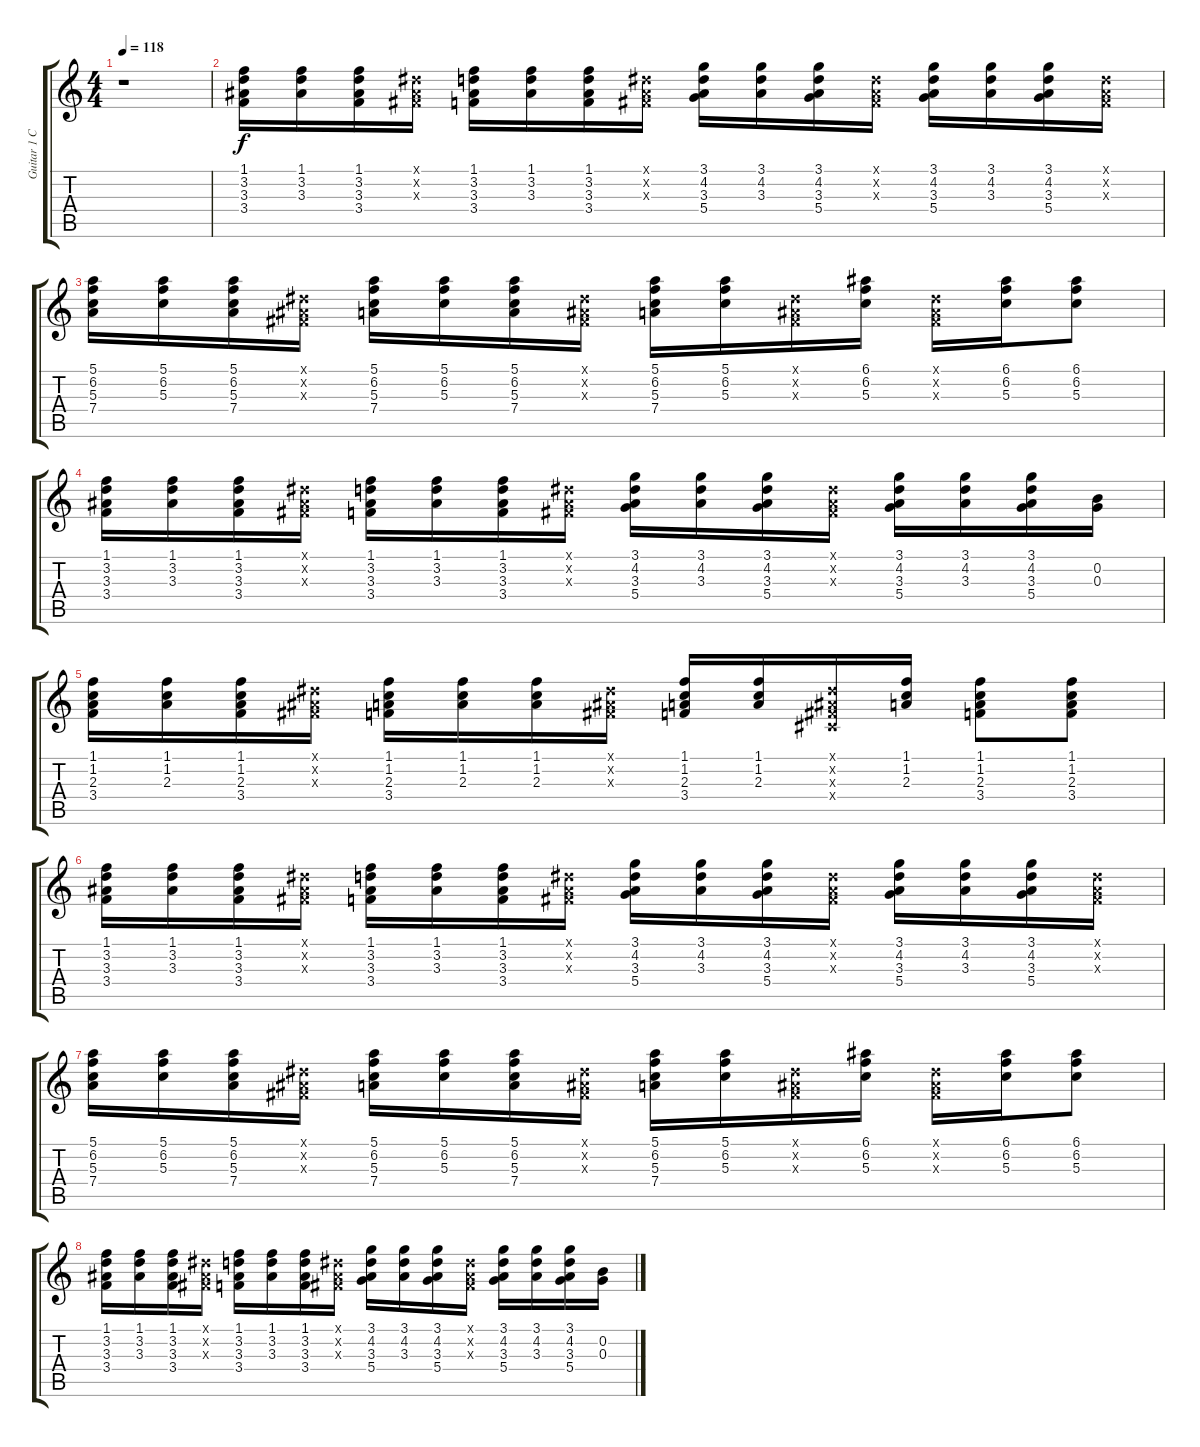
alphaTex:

\track ("Guitar 1 Clean" "Guitar 1 C") {instrument electricguitarclean}
\staff {score tabs}
\tuning (E4 B3 G3 D3 A2 E2) {hide}
\ts (4 4)
\tempo 118
\clef g2
\ks c
r.1{dy f} |
(1.1 3.2 3.3 3.4).16 (1.1 3.2 3.3).16 (1.1 3.2 3.3 3.4).16 (-1.1{x} -1.2{x} -1.3{x}).16 (1.1 3.2 3.3 3.4).16 (1.1 3.2 3.3).16 (1.1 3.2 3.3 3.4).16 (-1.1{x} -1.2{x} -1.3{x}).16 (3.1 4.2 3.3 5.4).16 (3.1 4.2 3.3).16 (3.1 4.2 3.3 5.4).16 (-1.1{x} -1.2{x} -1.3{x}).16 (3.1 4.2 3.3 5.4).16 (3.1 4.2 3.3).16 (3.1 4.2 3.3 5.4).16 (-1.1{x} -1.2{x} -1.3{x}).16 |
(5.1 6.2 5.3 7.4).16 (5.1 6.2 5.3).16 (5.1 6.2 5.3 7.4).16 (-1.1{x} -1.2{x} -1.3{x}).16 (5.1 6.2 5.3 7.4).16 (5.1 6.2 5.3).16 (5.1 6.2 5.3 7.4).16 (-1.1{x} -1.2{x} -1.3{x}).16 (5.1 6.2 5.3 7.4).16 (5.1 6.2 5.3).16 (-1.1{x} -1.2{x} -1.3{x}).16 (6.1 6.2 5.3).16 (-1.1{x} -1.2{x} -1.3{x}).16 (6.1 6.2 5.3).16 (6.1 6.2 5.3).8 |
(1.1 3.2 3.3 3.4).16 (1.1 3.2 3.3).16 (1.1 3.2 3.3 3.4).16 (-1.1{x} -1.2{x} -1.3{x}).16 (1.1 3.2 3.3 3.4).16 (1.1 3.2 3.3).16 (1.1 3.2 3.3 3.4).16 (-1.1{x} -1.2{x} -1.3{x}).16 (3.1 4.2 3.3 5.4).16 (3.1 4.2 3.3).16 (3.1 4.2 3.3 5.4).16 (-1.1{x} -1.2{x} -1.3{x}).16 (3.1 4.2 3.3 5.4).16 (3.1 4.2 3.3).16 (3.1 4.2 3.3 5.4).16 (0.2 0.3).16 |
(1.1 1.2 2.3 3.4).16 (1.1 1.2 2.3).16 (1.1 1.2 2.3 3.4).16 (-1.1{x} -1.2{x} -1.3{x}).16 (1.1 1.2 2.3 3.4).16 (1.1 1.2 2.3).16 (1.1 1.2 2.3).16 (-1.1{x} -1.2{x} -1.3{x}).16 (1.1 1.2 2.3 3.4).16 (1.1 1.2 2.3).16 (-1.1{x} -1.2{x} -1.3{x} -1.4{x}).16 (1.1 1.2 2.3).16 (1.1 1.2 2.3 3.4).8 (1.1 1.2 2.3 3.4).8 |
(1.1 3.2 3.3 3.4).16 (1.1 3.2 3.3).16 (1.1 3.2 3.3 3.4).16 (-1.1{x} -1.2{x} -1.3{x}).16 (1.1 3.2 3.3 3.4).16 (1.1 3.2 3.3).16 (1.1 3.2 3.3 3.4).16 (-1.1{x} -1.2{x} -1.3{x}).16 (3.1 4.2 3.3 5.4).16 (3.1 4.2 3.3).16 (3.1 4.2 3.3 5.4).16 (-1.1{x} -1.2{x} -1.3{x}).16 (3.1 4.2 3.3 5.4).16 (3.1 4.2 3.3).16 (3.1 4.2 3.3 5.4).16 (-1.1{x} -1.2{x} -1.3{x}).16 |
(5.1 6.2 5.3 7.4).16 (5.1 6.2 5.3).16 (5.1 6.2 5.3 7.4).16 (-1.1{x} -1.2{x} -1.3{x}).16 (5.1 6.2 5.3 7.4).16 (5.1 6.2 5.3).16 (5.1 6.2 5.3 7.4).16 (-1.1{x} -1.2{x} -1.3{x}).16 (5.1 6.2 5.3 7.4).16 (5.1 6.2 5.3).16 (-1.1{x} -1.2{x} -1.3{x}).16 (6.1 6.2 5.3).16 (-1.1{x} -1.2{x} -1.3{x}).16 (6.1 6.2 5.3).16 (6.1 6.2 5.3).8 |
(1.1 3.2 3.3 3.4).16 (1.1 3.2 3.3).16 (1.1 3.2 3.3 3.4).16 (-1.1{x} -1.2{x} -1.3{x}).16 (1.1 3.2 3.3 3.4).16 (1.1 3.2 3.3).16 (1.1 3.2 3.3 3.4).16 (-1.1{x} -1.2{x} -1.3{x}).16 (3.1 4.2 3.3 5.4).16 (3.1 4.2 3.3).16 (3.1 4.2 3.3 5.4).16 (-1.1{x} -1.2{x} -1.3{x}).16 (3.1 4.2 3.3 5.4).16 (3.1 4.2 3.3).16 (3.1 4.2 3.3 5.4).16 (0.2 0.3).16
